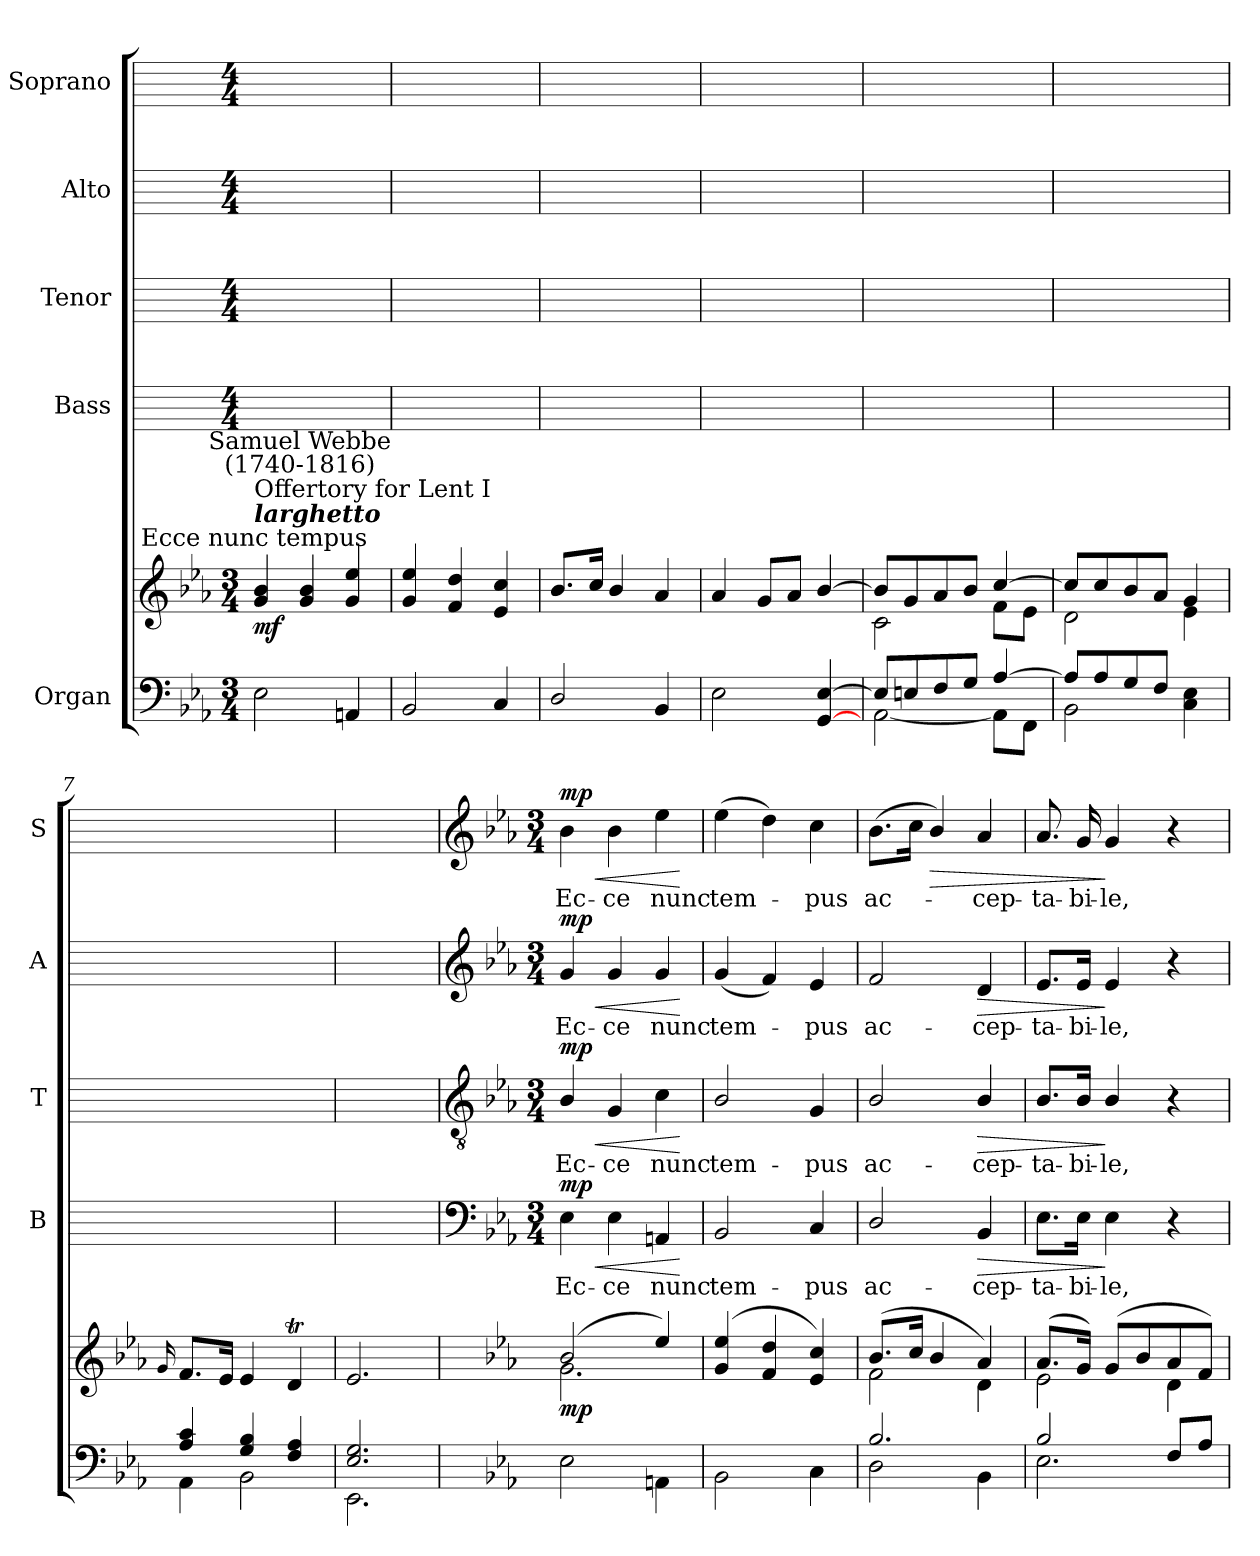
**kern	**kern	**dynam	**kern	**text	**dynam	**kern	**text	**dynam	**kern	**text	**dynam	**kern	**text	**dynam
*part5	*part5	*part5	*part4	*part4	*part4	*part3	*part3	*part3	*part2	*part2	*part2	*part1	*part1	*part1
*staff6	*staff5	*staff5/6	*staff4	*staff4	*staff4	*staff3	*staff3	*staff3	*staff2	*staff2	*staff2	*staff1	*staff1	*staff1
*I"Organ	*	*	*I"Bass	*	*	*I"Tenor	*	*	*I"Alto	*	*	*I"Soprano	*	*
*	*	*	*I'B	*	*	*I'T	*	*	*I'A	*	*	*I'S	*	*
*clefF4	*clefG2	*	*	*	*	*	*	*	*	*	*	*	*	*
*k[b-e-a-]	*k[b-e-a-]	*	*	*	*	*	*	*	*	*	*	*	*	*
*E-:	*E-:	*	*	*	*	*	*	*	*	*	*	*	*	*
*M3/4	*M3/4	*	*M4/4	*	*	*M4/4	*	*	*M4/4	*	*	*M4/4	*	*
=1	=1	=1	=1	=1	=1	=1	=1	=1	=1	=1	=1	=1	=1	=1
*^	*^	*	*	*	*	*	*	*	*	*	*	*	*	*
!	!	!LO:TX:a:cj:t=Ecce nunc tempus	!	!	!	!	!	!	!	!	!	!	!	!	!	!
!	!	!LO:TX:a:Bi:t=larghetto	!	!	!	!	!	!	!	!	!	!	!	!	!	!
!	!	!LO:TX:a:t=Offertory for Lent I	!	!	!	!	!	!	!	!	!	!	!	!	!	!
!	!LO:N:vis=1	!	!LO:N:vis=1	!LO:DY:b	!	!	!	!	!	!	!	!	!	!	!	!
2E-\	2.ryy	4g 4b-	2.ryy	mf	2.r	.	.	2.r	.	.	2.r	.	.	2.r	.	.
!	!	!LO:TX:a:cj:t=Samuel Webbe\n(1740-1816)	!	!	!	!	!	!	!	!	!	!	!	!	!	!
.	.	4g 4b-	.	.	.	.	.	.	.	.	.	.	.	.	.	.
4AAn/	.	4g 4ee-	.	.	.	.	.	.	.	.	.	.	.	.	.	.
=2	=2	=2	=2	=2	=2	=2	=2	=2	=2	=2	=2	=2	=2	=2	=2	=2
!	!LO:N:vis=1	!	!LO:N:vis=1	!	!	!	!	!	!	!	!	!	!	!	!	!
2BB-/	2.ryy	4g 4ee-	2.ryy	.	2.r	.	.	2.r	.	.	2.r	.	.	2.r	.	.
.	.	4f 4dd	.	.	.	.	.	.	.	.	.	.	.	.	.	.
4C/	.	4e- 4cc	.	.	.	.	.	.	.	.	.	.	.	.	.	.
=3	=3	=3	=3	=3	=3	=3	=3	=3	=3	=3	=3	=3	=3	=3	=3	=3
!	!LO:N:vis=1	!	!LO:N:vis=1	!	!	!	!	!	!	!	!	!	!	!	!	!
2D/	2.ryy	8.b-L	2.ryy	.	2.r	.	.	2.r	.	.	2.r	.	.	2.r	.	.
.	.	16ccJ	.	.	.	.	.	.	.	.	.	.	.	.	.	.
.	.	4b-/	.	.	.	.	.	.	.	.	.	.	.	.	.	.
4BB-/	.	4a-	.	.	.	.	.	.	.	.	.	.	.	.	.	.
=4	=4	=4	=4	=4	=4	=4	=4	=4	=4	=4	=4	=4	=4	=4	=4	=4
!	!LO:N:vis=1	!	!LO:N:vis=1	!	!	!	!	!	!	!	!	!	!	!	!	!
2E-\	2.ryy	4a-	2.ryy	.	2.r	.	.	2.r	.	.	2.r	.	.	2.r	.	.
.	.	8gL	.	.	.	.	.	.	.	.	.	.	.	.	.	.
.	.	8a-J	.	.	.	.	.	.	.	.	.	.	.	.	.	.
[4GG/ [4E-/	.	[4b-/	.	.	.	.	.	.	.	.	.	.	.	.	.	.
=5	=5	=5	=5	=5	=5	=5	=5	=5	=5	=5	=5	=5	=5	=5	=5	=5
8E-/L]	[2AA-\	8b-/L]	2c\	.	2.r	.	.	2.r	.	.	2.r	.	.	2.r	.	.
8En/	.	8g	.	.	.	.	.	.	.	.	.	.	.	.	.	.
8F/	.	8a-	.	.	.	.	.	.	.	.	.	.	.	.	.	.
8G/J	.	8b-J	.	.	.	.	.	.	.	.	.	.	.	.	.	.
[4A-/	8AA-\L]	[4cc/	8f\L	.	.	.	.	.	.	.	.	.	.	.	.	.
.	8FF\J	.	8e-\J	.	.	.	.	.	.	.	.	.	.	.	.	.
=6	=6	=6	=6	=6	=6	=6	=6	=6	=6	=6	=6	=6	=6	=6	=6	=6
8A-/L]	2BB-\	8cc/L]	2d\	.	2.r	.	.	2.r	.	.	2.r	.	.	2.r	.	.
8A-/	.	8cc/	.	.	.	.	.	.	.	.	.	.	.	.	.	.
8G/	.	8b-/	.	.	.	.	.	.	.	.	.	.	.	.	.	.
8F/J	.	8a-J	.	.	.	.	.	.	.	.	.	.	.	.	.	.
4C\ 4E-\	4ryy	4g	4e-\	.	.	.	.	.	.	.	.	.	.	.	.	.
*	*	*v	*v	*	*	*	*	*	*	*	*	*	*	*	*	*
=7	=7	=7	=7	=7	=7	=7	=7	=7	=7	=7	=7	=7	=7	=7	=7
.	.	16qqgLL	.	.	.	.	.	.	.	.	.	.	.	.	.
4A-/ 4c/	4AA-\	8.f	.	2.r	.	.	2.r	.	.	2.r	.	.	2.r	.	.
.	.	16e-J	.	.	.	.	.	.	.	.	.	.	.	.	.
4G/ 4B-/	2BB-\	4e-	.	.	.	.	.	.	.	.	.	.	.	.	.
4F/ 4A-/	.	4dt	.	.	.	.	.	.	.	.	.	.	.	.	.
=8	=8	=8	=8	=8	=8	=8	=8	=8	=8	=8	=8	=8	=8	=8	=8
2.E-/ 2.G/	2.EE-\	2.e-	.	2.r	.	.	2.r	.	.	2.r	.	.	2.r	.	.
!!LO:LB:g=z
=9	=9	=9	=9	=9	=9	=9	=9	=9	=9	=9	=9	=9	=9	=9	=9
*	*	*	*	*clefF4	*	*	*clefGv2	*	*	*clefG2	*	*	*clefG2	*	*
*	*	*	*	*k[b-e-a-]	*	*	*k[b-e-a-]	*	*	*k[b-e-a-]	*	*	*k[b-e-a-]	*	*
*	*	*	*	*E-:	*	*	*E-:	*	*	*E-:	*	*	*E-:	*	*
*	*	*	*	*M3/4	*	*	*M3/4	*	*	*M3/4	*	*	*M3/4	*	*
!LO:N:vis=1	!	!	!LO:DY:b	!	!LO:LY:b	!LO:HP:b	!	!LO:LY:b	!LO:HP:b	!	!LO:LY:b	!LO:HP:b	!	!LO:LY:b	!LO:HP:b
*	*	*^	*	*	*	*	*	*	*	*	*	*	*	*	*
!	!	!	!	!	!	!	!LO:DY:n=1:b	!	!	!LO:DY:n=1:b	!	!	!LO:DY:n=1:b	!	!	!LO:DY:n=1:b
2.ryy	2E-\	(>2b-/	2.g\	mp	4E-	Ec-	< mp	4B-/	Ec-	< mp	4g	Ec-	< mp	4b-	Ec-	< mp
!	!	!	!	!	!	!LO:LY:b	!	!	!LO:LY:b	!	!	!LO:LY:b	!	!	!LO:LY:b	!
.	.	.	.	.	4E-	-ce	.	4G	-ce	.	4g	-ce	.	4b-	-ce	.
!	!	!	!	!	!	!LO:LY:b	!	!	!LO:LY:b	!	!	!LO:LY:b	!	!	!LO:LY:b	!
.	4AAn\	4ee-/)	.	.	4AAn	nunc	.	4c	nunc	.	4g	nunc	.	4ee-	nunc	.
*v	*v	*	*	*	*	*	*	*	*	*	*	*	*	*	*	*
*	*v	*v	*	*	*	*	*	*	*	*	*	*	*	*	*
.	.	.	.	.	[	.	.	[	.	.	[	.	.	[
=10	=10	=10	=10	=10	=10	=10	=10	=10	=10	=10	=10	=10	=10	=10
*	*^	*	*	*	*	*	*	*	*	*	*	*	*	*
!LO:N:vis=1	!	!LO:N:vis=1	!	!	!LO:LY:b	!	!	!LO:LY:b	!	!	!LO:LY:b	!	!	!LO:LY:b	!
*^	*	*	*	*	*	*	*	*	*	*	*	*	*	*	*
2.ryy	2BB-\	(>4g/ 4ee-/	2.ryy	.	2BB-	tem-	.	2B-/	tem-	.	(<4g	tem-	.	(>4ee-	tem-	.
.	.	4f/ 4dd/	.	.	.	.	.	.	.	.	4f)	.	.	4dd)	.	.
!	!	!	!	!	!	!LO:LY:b	!	!	!LO:LY:b	!	!	!LO:LY:b	!	!	!LO:LY:b	!
.	4C\	4e-/ 4cc/)	.	.	4C	-pus	.	4G	-pus	.	4e-	pus	.	4cc	pus	.
=11	=11	=11	=11	=11	=11	=11	=11	=11	=11	=11	=11	=11	=11	=11	=11	=11
!	!	!	!	!	!	!LO:LY:b	!	!	!LO:LY:b	!	!	!LO:LY:b	!	!	!LO:LY:b	!
2.B-/	2D\	(>8.b-/L	2f\	.	2D/	ac-	.	2B-/	ac-	.	2f	ac-	.	(>8.b-L	ac-	.
.	.	16cc/J	.	.	.	.	.	.	.	.	.	.	.	16ccJ	.	.
!	!	!	!	!	!	!	!	!	!	!	!	!	!	!	!	!LO:HP:b
.	.	4b-/	.	.	.	.	.	.	.	.	.	.	.	4b-/)	.	>
!	!	!	!	!	!	!LO:LY:b	!LO:HP:b	!	!LO:LY:b	!LO:HP:b	!	!LO:LY:b	!LO:HP:b	!	!LO:LY:b	!
.	4BB-\	4a-/)	4d\	.	4BB-	-cep-	>	4B-/	-cep-	>	4d	-cep-	>	4a-	cep-	.
=12	=12	=12	=12	=12	=12	=12	=12	=12	=12	=12	=12	=12	=12	=12	=12	=12
!	!	!	!	!	!	!LO:LY:b	!	!	!LO:LY:b	!	!	!LO:LY:b	!	!	!LO:LY:b	!
2B-/	2.E-\	(>8.a-/L	2e-\	.	8.E-\L	-ta-	.	8.B-/L	-ta-	.	8.e-/L	-ta-	.	8.a-	-ta-	.
!	!	!	!	!	!	!LO:LY:b	!	!	!LO:LY:b	!	!	!LO:LY:b	!	!	!LO:LY:b	!
.	.	16g/J)	.	.	16E-\Jk	-bi-	.	16B-/Jk	-bi-	.	16e-/Jk	-bi-	.	16g	-bi-	.
!	!	!	!	!	!	!LO:LY:b	!	!	!LO:LY:b	!	!	!LO:LY:b	!	!	!LO:LY:b	!
.	.	(>8g/L	.	.	4E-	-le,	]	4B-/	-le,	]	4e-	-le,	]	4g	-le,	]
.	.	8b-/	.	.	.	.	.	.	.	.	.	.	.	.	.	.
8F/L	.	8a-/	4d\	.	4r	.	.	4r	.	.	4r	.	.	4r	.	.
8A-/J	.	8f/J)	.	.	.	.	.	.	.	.	.	.	.	.	.	.
*v	*v	*	*	*	*	*	*	*	*	*	*	*	*	*	*	*
*	*v	*v	*	*	*	*	*	*	*	*	*	*	*	*	*
=	=	=	=	=	=	=	=	=	=	=	=	=	=	=
*-	*-	*-	*-	*-	*-	*-	*-	*-	*-	*-	*-	*-	*-	*-
